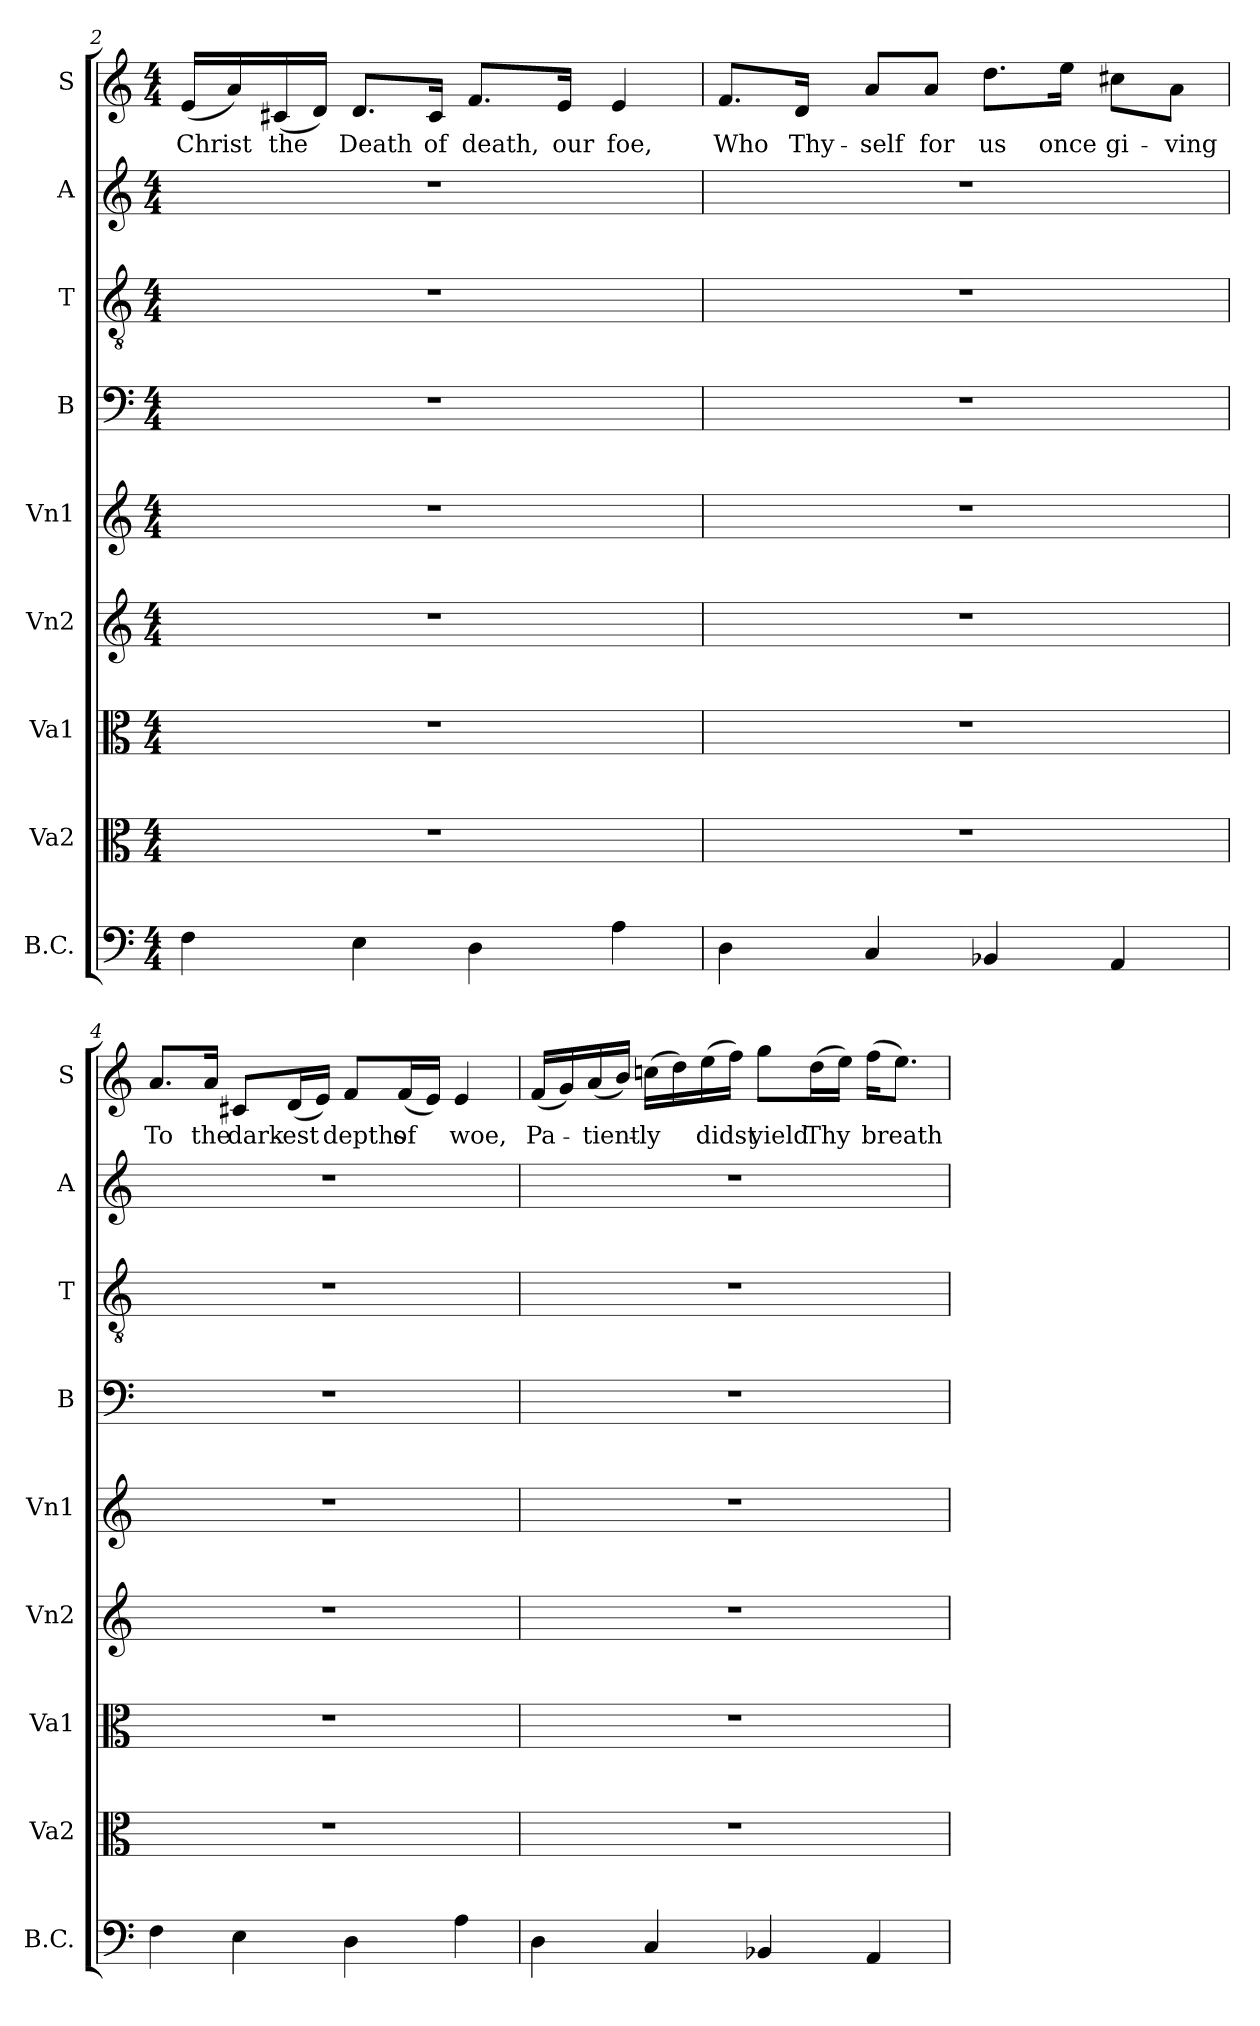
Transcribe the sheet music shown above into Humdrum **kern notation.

**kern	**kern	**kern	**kern	**kern	**kern	**kern	**kern	**kern	**text
*part9	*part8	*part7	*part6	*part5	*part4	*part3	*part2	*part1	*part1
*staff9	*staff8	*staff7	*staff6	*staff5	*staff4	*staff3	*staff2	*staff1	*staff1
*I"B.C.	*I"Va2	*I"Va1	*I"Vn2	*I"Vn1	*I"B	*I"T	*I"A	*I"S	*
*I'B.C.	*I'Va2	*I'Va1	*I'Vn2	*I'Vn1	*I'B	*I'T	*I'A	*I'S	*
*clefF4	*clefC3	*clefC3	*clefG2	*clefG2	*clefF4	*clefGv2	*clefG2	*clefG2	*
*	*	*	*	*	*	*ITrd7c12	*	*	*
*k[]	*k[]	*k[]	*k[]	*k[]	*k[]	*k[]	*k[]	*k[]	*
*C:	*C:	*C:	*C:	*C:	*C:	*C:	*C:	*C:	*
*M4/4	*M4/4	*M4/4	*M4/4	*M4/4	*M4/4	*M4/4	*M4/4	*M4/4	*
=2	=2	=2	=2	=2	=2	=2	=2	=2	=2
!	!	!	!	!	!	!	!	!	!LO:LY:b:color=#000000
4Fi\	1r	1r	1r	1r	1r	1r	1r	(16ei/LL	Christ
.	.	.	.	.	.	.	.	16ai/)	.
!	!	!	!	!	!	!	!	!	!LO:LY:b:color=#000000
.	.	.	.	.	.	.	.	(16c#Xi/	the
.	.	.	.	.	.	.	.	16di/JJ)	.
!	!	!	!	!	!	!	!	!	!LO:LY:b:color=#000000
4Ei\	.	.	.	.	.	.	.	8.di/L	Death
!	!	!	!	!	!	!	!	!	!LO:LY:b:color=#000000
.	.	.	.	.	.	.	.	16c#i/Jk	of
!	!	!	!	!	!	!	!	!	!LO:LY:b:color=#000000
4Di\	.	.	.	.	.	.	.	8.fi/L	death,
!	!	!	!	!	!	!	!	!	!LO:LY:b:color=#000000
.	.	.	.	.	.	.	.	16ei/Jk	our
!	!	!	!	!	!	!	!	!	!LO:LY:b:color=#000000
4Ai\	.	.	.	.	.	.	.	4ei/	foe,
!!LO:LB:g=z
=3	=3	=3	=3	=3	=3	=3	=3	=3	=3
!	!	!	!	!	!	!	!	!	!LO:LY:b:color=#000000
4Di\	1r	1r	1r	1r	1r	1r	1r	8.fi/L	Who
!	!	!	!	!	!	!	!	!	!LO:LY:b:color=#000000
.	.	.	.	.	.	.	.	16di/Jk	Thy-
!	!	!	!	!	!	!	!	!	!LO:LY:b:color=#000000
4Ci/	.	.	.	.	.	.	.	8ai/L	-self
!	!	!	!	!	!	!	!	!	!LO:LY:b:color=#000000
.	.	.	.	.	.	.	.	8ai/J	for
!	!	!	!	!	!	!	!	!	!LO:LY:b:color=#000000
4BB-Xi/	.	.	.	.	.	.	.	8.ddi\L	us
!	!	!	!	!	!	!	!	!	!LO:LY:b:color=#000000
.	.	.	.	.	.	.	.	16eei\Jk	once
!	!	!	!	!	!	!	!	!	!LO:LY:b:color=#000000
4AAi/	.	.	.	.	.	.	.	8cc#Xi\L	gi-
!	!	!	!	!	!	!	!	!	!LO:LY:b:color=#000000
.	.	.	.	.	.	.	.	8ai\J	-ving
=4	=4	=4	=4	=4	=4	=4	=4	=4	=4
!	!	!	!	!	!	!	!	!	!LO:LY:b:color=#000000
4Fi\	1r	1r	1r	1r	1r	1r	1r	8.ai/L	To
!	!	!	!	!	!	!	!	!	!LO:LY:b:color=#000000
.	.	.	.	.	.	.	.	16ai/Jk	the
!	!	!	!	!	!	!	!	!	!LO:LY:b:color=#000000
4Ei\	.	.	.	.	.	.	.	8c#Xi/L	dark-
!	!	!	!	!	!	!	!	!	!LO:LY:b:color=#000000
.	.	.	.	.	.	.	.	(16di/L	-est
.	.	.	.	.	.	.	.	16ei/JJ)	.
!	!	!	!	!	!	!	!	!	!LO:LY:b:color=#000000
4Di\	.	.	.	.	.	.	.	8fi/L	depths
!	!	!	!	!	!	!	!	!	!LO:LY:b:color=#000000
.	.	.	.	.	.	.	.	(16fi/L	of
.	.	.	.	.	.	.	.	16ei/JJ)	.
!	!	!	!	!	!	!	!	!	!LO:LY:b:color=#000000
4Ai\	.	.	.	.	.	.	.	4ei/	woe,
!!LO:LB:g=z
=5	=5	=5	=5	=5	=5	=5	=5	=5	=5
!	!	!	!	!	!	!	!	!	!LO:LY:b:color=#000000
4Di\	1r	1r	1r	1r	1r	1r	1r	(16fi/LL	Pa-
.	.	.	.	.	.	.	.	16gi/)	.
!	!	!	!	!	!	!	!	!	!LO:LY:b:color=#000000
.	.	.	.	.	.	.	.	(16ai/	-tient-
.	.	.	.	.	.	.	.	16bi/JJ)	.
!	!	!	!	!	!	!	!	!	!LO:LY:b:color=#000000
4Ci/	.	.	.	.	.	.	.	(16ccni\LL	-ly
.	.	.	.	.	.	.	.	16ddi\)	.
!	!	!	!	!	!	!	!	!	!LO:LY:b:color=#000000
.	.	.	.	.	.	.	.	(16eei\	didst
.	.	.	.	.	.	.	.	16ffi\JJ)	.
!	!	!	!	!	!	!	!	!	!LO:LY:b:color=#000000
4BB-Xi/	.	.	.	.	.	.	.	8ggi\L	yield
!	!	!	!	!	!	!	!	!	!LO:LY:b:color=#000000
.	.	.	.	.	.	.	.	(16ddi\L	Thy
.	.	.	.	.	.	.	.	16eei\JJ)	.
!	!	!	!	!	!	!	!	!	!LO:LY:b:color=#000000
4AAi/	.	.	.	.	.	.	.	(16ffi\KL	breath
.	.	.	.	.	.	.	.	8.eei\J)	.
=	=	=	=	=	=	=	=	=	=
*-	*-	*-	*-	*-	*-	*-	*-	*-	*-
